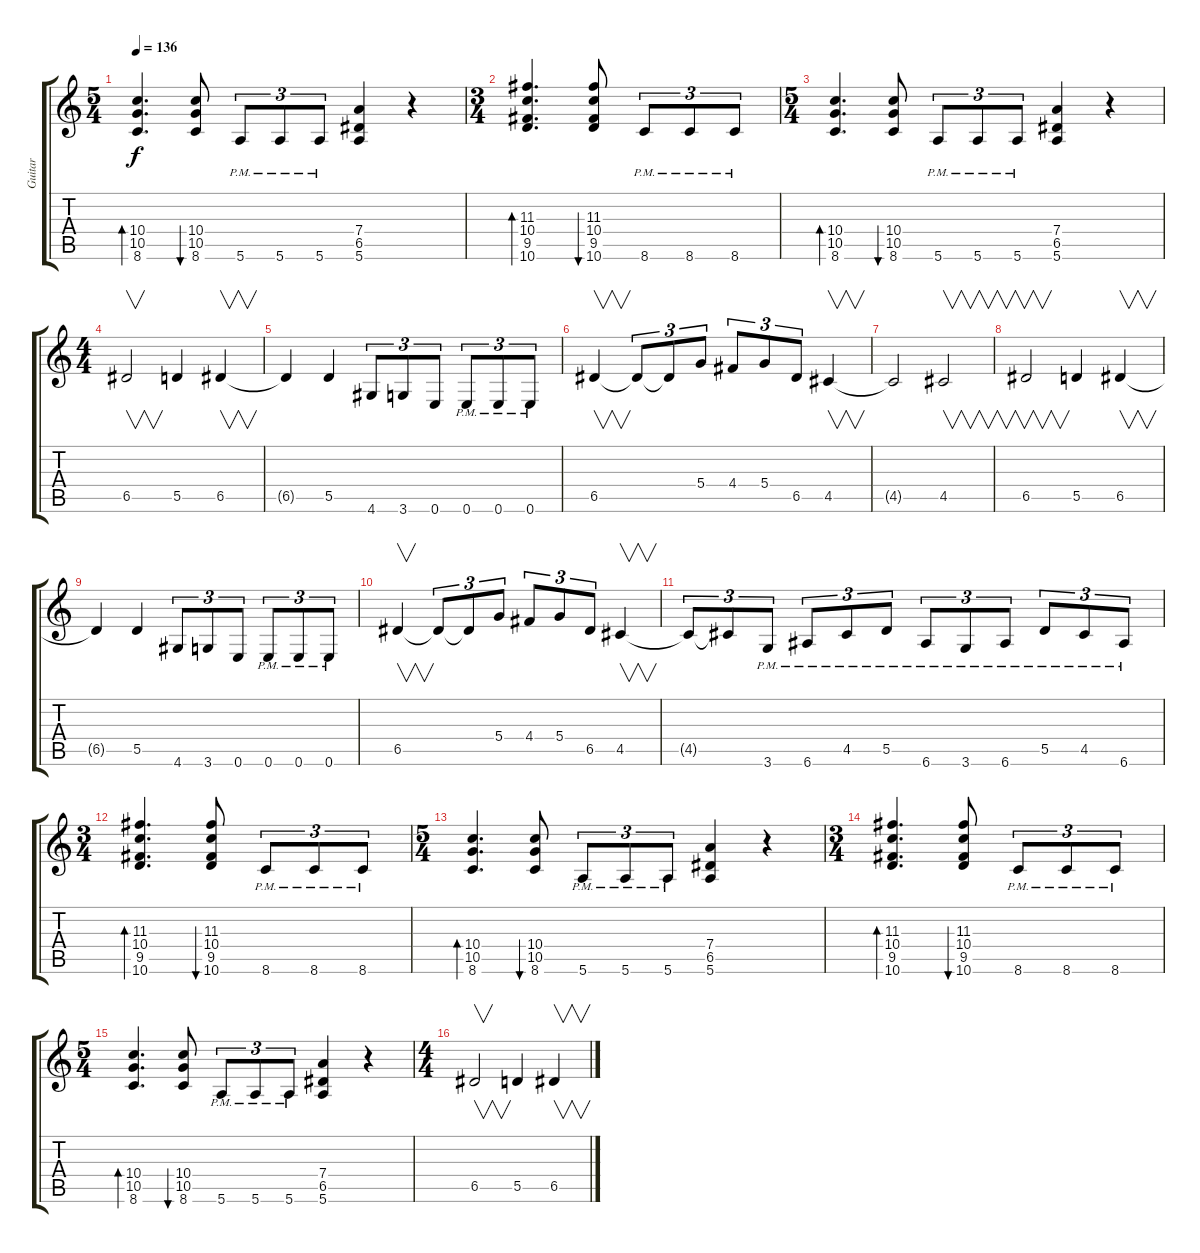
\track ("Guitar" "Guitar") {instrument distortionguitar}
\staff {score tabs}
\tuning (E4 B3 G3 D3 A2 E2) {hide}
\ts (5 4)
\tempo 136
\clef g2
\ks c
(10.4 10.5 8.6).4{d bd 30 dy f} (10.4 10.5 8.6).8{bu 30} 5.6{pm}.8{tu (3 2)} 5.6{pm}.8{tu (3 2)} 5.6{pm}.8{tu (3 2)} (7.4 6.5 5.6).4 r.4 |
\ts (3 4)
(11.3 10.4 9.5 10.6).4{d bd 30} (11.3 10.4 9.5 10.6).8{bu 30} 8.6{pm}.8{tu (3 2)} 8.6{pm}.8{tu (3 2)} 8.6{pm}.8{tu (3 2)} |
\ts (5 4)
(10.4 10.5 8.6).4{d bd 30} (10.4 10.5 8.6).8{bu 30} 5.6{pm}.8{tu (3 2)} 5.6{pm}.8{tu (3 2)} 5.6{pm}.8{tu (3 2)} (7.4 6.5 5.6).4 r.4 |
\ts (4 4)
6.5.2{v volume 12 balance 16} 5.5.4 6.5.4{v} |
6.5{t}.4 5.5.4 4.6.8{tu (3 2)} 3.6.8{tu (3 2)} 0.6.8{tu (3 2)} 0.6{pm}.8{tu (3 2)} 0.6{pm}.8{tu (3 2)} 0.6{pm}.8{tu (3 2)} |
6.5.4{v} 6.5{t}.8{tu (3 2)} 6.5{t}.8{tu (3 2)} 5.4.8{tu (3 2)} 4.4.8{tu (3 2)} 5.4.8{tu (3 2)} 6.5.8{tu (3 2)} 4.5.4{v} |
4.5{t}.2 4.5.2{v} |
6.5.2{v} 5.5.4 6.5.4{v} |
6.5{t}.4 5.5.4 4.6.8{tu (3 2)} 3.6.8{tu (3 2)} 0.6.8{tu (3 2)} 0.6{pm}.8{tu (3 2)} 0.6{pm}.8{tu (3 2)} 0.6{pm}.8{tu (3 2)} |
6.5.4{v balance 8} 6.5{t}.8{tu (3 2)} 6.5{t}.8{tu (3 2)} 5.4.8{tu (3 2)} 4.4.8{tu (3 2)} 5.4.8{tu (3 2)} 6.5.8{tu (3 2)} 4.5.4{v} |
4.5{t}.8{tu (3 2)} 4.5{t}.8{tu (3 2)} 3.6{pm}.8{tu (3 2)} 6.6{pm}.8{tu (3 2)} 4.5{pm}.8{tu (3 2)} 5.5{pm}.8{tu (3 2)} 6.6{pm}.8{tu (3 2)} 3.6{pm}.8{tu (3 2)} 6.6{pm}.8{tu (3 2)} 5.5{pm}.8{tu (3 2)} 4.5{pm}.8{tu (3 2)} 6.6{pm}.8{tu (3 2)} |
\ts (3 4)
(11.3 10.4 9.5 10.6).4{d bd 30 balance 12} (11.3 10.4 9.5 10.6).8{bu 30} 8.6{pm}.8{tu (3 2)} 8.6{pm}.8{tu (3 2)} 8.6{pm}.8{tu (3 2)} |
\ts (5 4)
(10.4 10.5 8.6).4{d bd 30} (10.4 10.5 8.6).8{bu 30} 5.6{pm}.8{tu (3 2)} 5.6{pm}.8{tu (3 2)} 5.6{pm}.8{tu (3 2)} (7.4 6.5 5.6).4 r.4 |
\ts (3 4)
(11.3 10.4 9.5 10.6).4{d bd 30} (11.3 10.4 9.5 10.6).8{bu 30} 8.6{pm}.8{tu (3 2)} 8.6{pm}.8{tu (3 2)} 8.6{pm}.8{tu (3 2)} |
\ts (5 4)
(10.4 10.5 8.6).4{d bd 30} (10.4 10.5 8.6).8{bu 30} 5.6{pm}.8{tu (3 2)} 5.6{pm}.8{tu (3 2)} 5.6{pm}.8{tu (3 2)} (7.4 6.5 5.6).4 r.4 |
\ts (4 4)
6.5.2{v volume 12 balance 16} 5.5.4 6.5.4{v}
